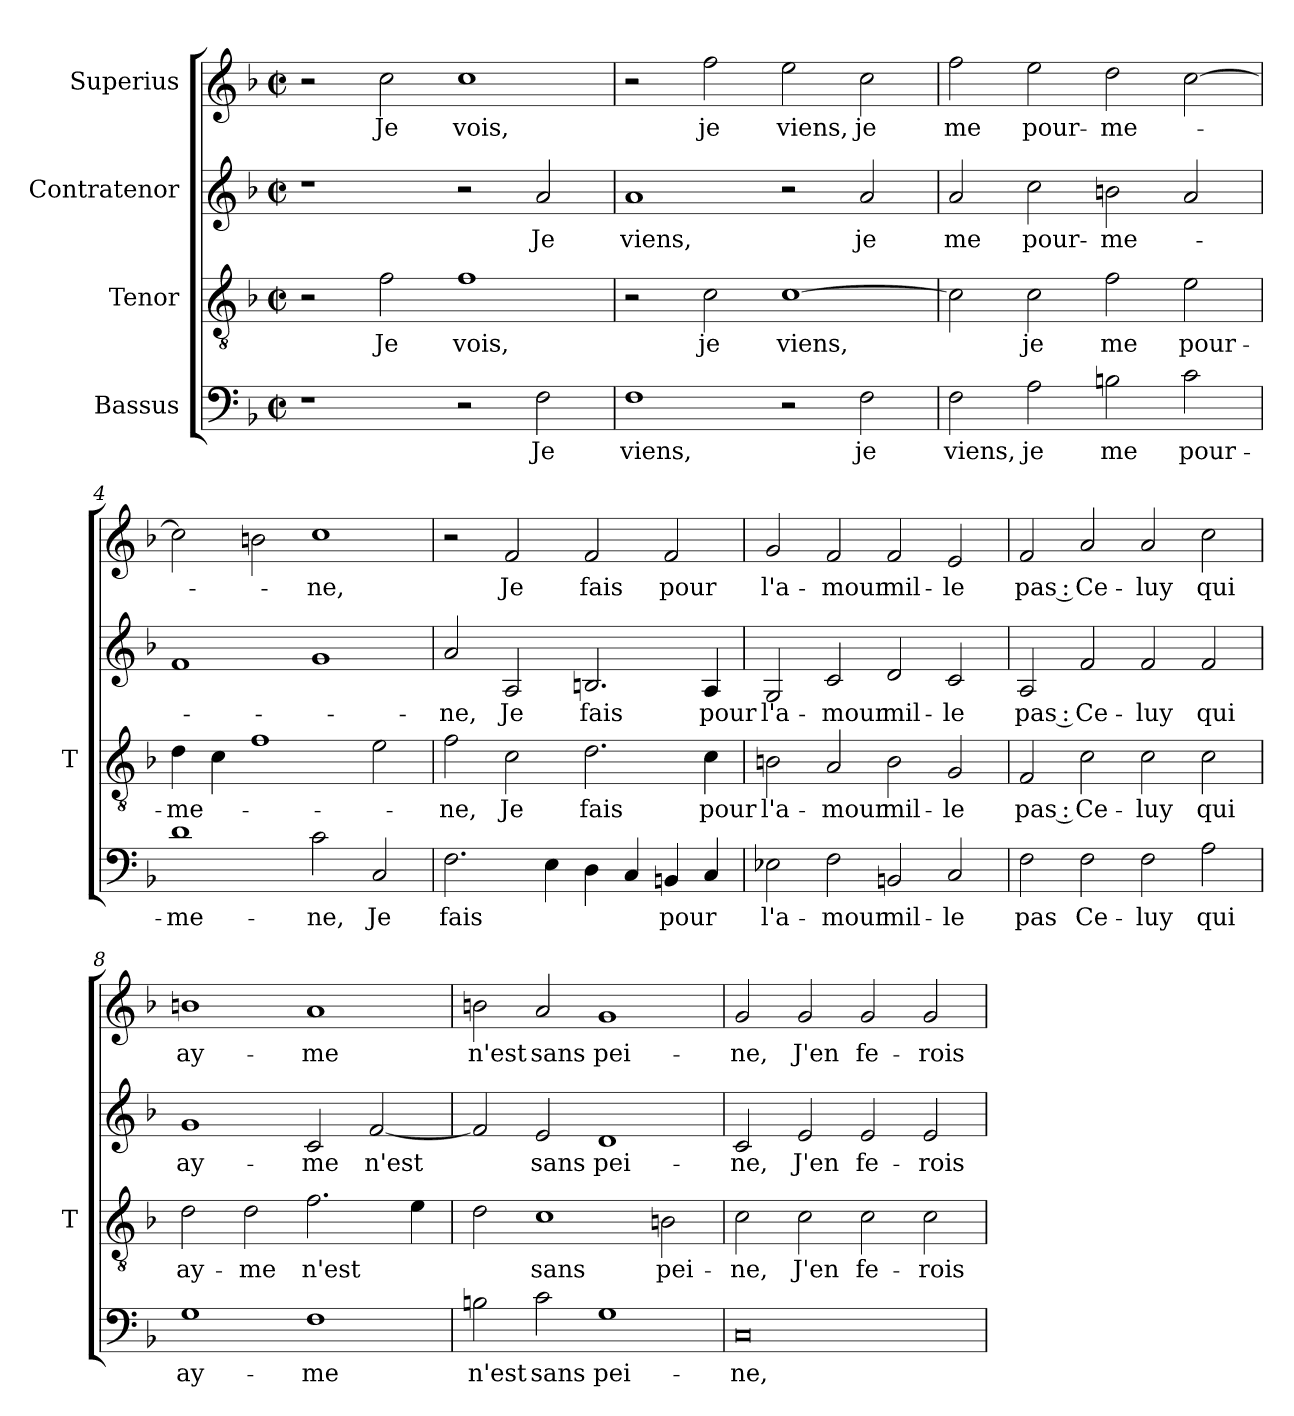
**kern	**text	**kern	**text	**kern	**text	**kern	**text
*part4	*part4	*part3	*part3	*part2	*part2	*part1	*part1
*staff4	*staff4	*staff3	*staff3	*staff2	*staff2	*staff1	*staff1
*I"Bassus	*	*I"Tenor	*	*I"Contratenor	*	*I"Superius	*
*	*	*I'T	*	*	*	*	*
*clefF4	*	*clefGv2	*	*clefG2	*	*clefG2	*
*k[b-]	*	*k[b-]	*	*k[b-]	*	*k[b-]	*
*F:	*	*F:	*	*F:	*	*F:	*
*M2/2	*	*M2/2	*	*M2/2	*	*M2/2	*
*met(c|)	*	*met(c|)	*	*met(c|)	*	*met(c|)	*
=1	=1	=1	=1	=1	=1	=1	=1
1r	.	2r	.	1r	.	2r	.
.	.	2f	-Je	.	.	2cc	-Je
2r	.	1f	-vois,	2r	.	1cc	-vois,
2F	-Je	.	.	2a	-Je	.	.
=2	=2	=2	=2	=2	=2	=2	=2
1F	-viens,	2r	.	1a	-viens,	2r	.
.	.	2c	-je	.	.	2ff	-je
2r	.	[1c	-viens,	2r	.	2ee	-viens,
2F	-je	.	.	2a	-je	2cc	-je
=3	=3	=3	=3	=3	=3	=3	=3
2F	-viens,	2c]	.	2a	-me	2ff	-me
2A	-je	2c	-je	2cc	pour-	2ee	pour-
2B	-me	2f	-me	2b	me-	2dd	me-
2c	pour-	2e	pour-	2a	.	[2cc	.
=4	=4	=4	=4	=4	=4	=4	=4
1d	me-	4d	me-	1f	.	2cc]	.
.	.	4c	.	.	.	.	.
.	.	1f	.	.	.	2b	.
2c	-ne,	.	.	1g	.	1cc	-ne,
2C	-Je	2e	.	.	.	.	.
=5	=5	=5	=5	=5	=5	=5	=5
2.F	-fais	2f	-ne,	2a	-ne,	2r	.
.	.	2c	-Je	2A	-Je	2f	-Je
4E	.	.	.	.	.	.	.
4D	.	2.d	-fais	2.B	-fais	2f	-fais
4C	.	.	.	.	.	.	.
4BB	-pour	.	.	.	.	2f	-pour
4C	.	4c	-pour	4A	-pour	.	.
=6	=6	=6	=6	=6	=6	=6	=6
2E-X	l'a-	2B	l'a-	2G	l'a-	2g	l'a-
2F	-mour	2A	-mour	2c	-mour	2f	-mour
2BB	mil-	2B	mil-	2d	mil-	2f	mil-
2C	-le	2G	-le	2c	-le	2e	-le
!!LO:PB:g=z
=7	=7	=7	=7	=7	=7	=7	=7
2F	-pas	2F	-pas :	2A	-pas :	2f	-pas :
2F	Ce-	2c	Ce-	2f	Ce-	2a	Ce-
2F	-luy	2c	-luy	2f	-luy	2a	-luy
2A	-qui	2c	-qui	2f	-qui	2cc	-qui
=8	=8	=8	=8	=8	=8	=8	=8
1G	ay-	2d	ay-	1g	ay-	1b	ay-
.	.	2d	-me	.	.	.	.
1F	-me	2.f	-n'est	2c	-me	1a	-me
.	.	.	.	[2f	-n'est	.	.
.	.	4e	.	.	.	.	.
=9	=9	=9	=9	=9	=9	=9	=9
2B	-n'est	2d	.	2f]	.	2b	-n'est
2c	-sans	1c	-sans	2e	-sans	2a	-sans
1G	pei-	.	.	1d	pei-	1g	pei-
.	.	2Bn	pei-	.	.	.	.
=10	=10	=10	=10	=10	=10	=10	=10
0C	-ne,	2c	-ne,	2c	-ne,	2g	-ne,
.	.	2c	-J'en	2e	-J'en	2g	-J'en
.	.	2c	fe-	2e	fe-	2g	fe-
.	.	2c	-rois	2e	-rois	2g	-rois
=	=	=	=	=	=	=	=
*-	*-	*-	*-	*-	*-	*-	*-
